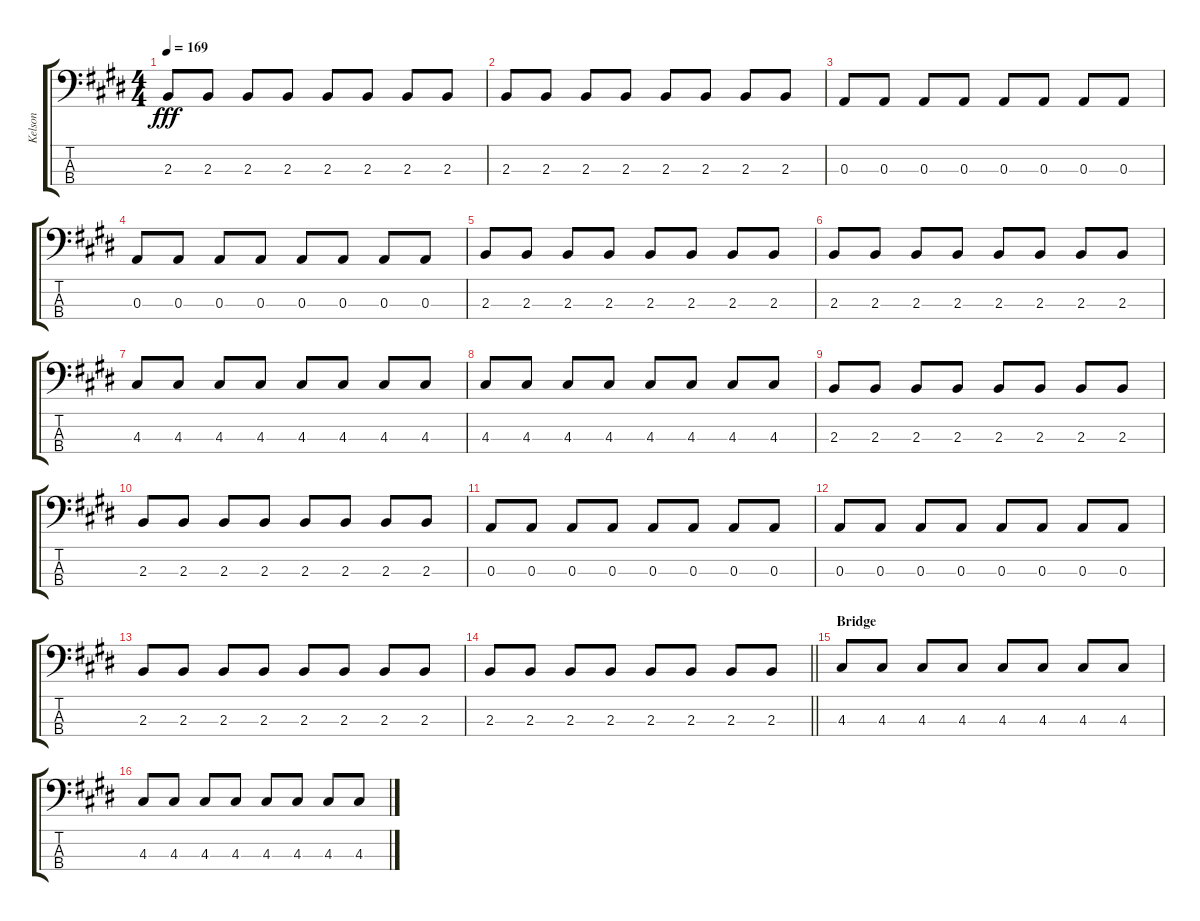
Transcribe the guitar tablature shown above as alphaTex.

\track ("Kelson" "Kelson") {instrument electricbassfinger}
\staff {score tabs}
\tuning (G2 D2 A1 E1) {hide}
\ts (4 4)
\tempo 169
\clef f4
\ks c#minor
2.3.8{dy fff} 2.3.8 2.3.8 2.3.8 2.3.8 2.3.8 2.3.8 2.3.8 |
2.3.8 2.3.8 2.3.8 2.3.8 2.3.8 2.3.8 2.3.8 2.3.8 |
0.3.8 0.3.8 0.3.8 0.3.8 0.3.8 0.3.8 0.3.8 0.3.8 |
0.3.8 0.3.8 0.3.8 0.3.8 0.3.8 0.3.8 0.3.8 0.3.8 |
2.3.8 2.3.8 2.3.8 2.3.8 2.3.8 2.3.8 2.3.8 2.3.8 |
2.3.8 2.3.8 2.3.8 2.3.8 2.3.8 2.3.8 2.3.8 2.3.8 |
4.3.8 4.3.8 4.3.8 4.3.8 4.3.8 4.3.8 4.3.8 4.3.8 |
4.3.8 4.3.8 4.3.8 4.3.8 4.3.8 4.3.8 4.3.8 4.3.8 |
2.3.8 2.3.8 2.3.8 2.3.8 2.3.8 2.3.8 2.3.8 2.3.8 |
2.3.8 2.3.8 2.3.8 2.3.8 2.3.8 2.3.8 2.3.8 2.3.8 |
0.3.8 0.3.8 0.3.8 0.3.8 0.3.8 0.3.8 0.3.8 0.3.8 |
0.3.8 0.3.8 0.3.8 0.3.8 0.3.8 0.3.8 0.3.8 0.3.8 |
2.3.8 2.3.8 2.3.8 2.3.8 2.3.8 2.3.8 2.3.8 2.3.8 |
\barLineRight lightlight
2.3.8 2.3.8 2.3.8 2.3.8 2.3.8 2.3.8 2.3.8 2.3.8 |
\section ("" "Bridge")
4.3.8 4.3.8 4.3.8 4.3.8 4.3.8 4.3.8 4.3.8 4.3.8 |
4.3.8 4.3.8 4.3.8 4.3.8 4.3.8 4.3.8 4.3.8 4.3.8
